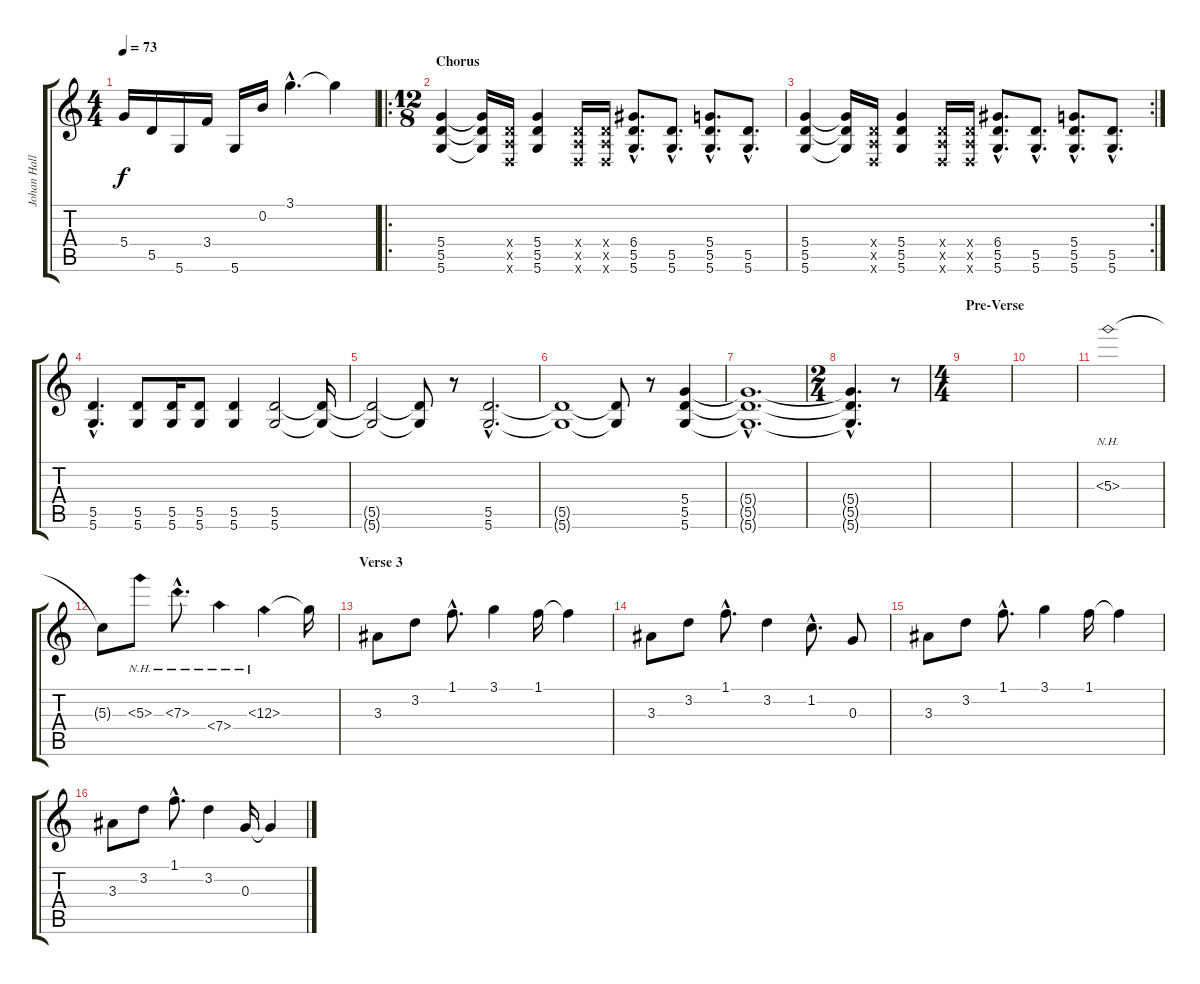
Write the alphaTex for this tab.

\track ("Johan Hallgren" "Johan Hall") {instrument overdrivenguitar}
\staff {score tabs}
\tuning (E4 B3 G3 D3 A2 D2) {hide}
\ts (4 4)
\tempo 73
\clef g2
\ks c
5.4.16{dy f} 5.5.16 5.6.16 3.4.16 5.6.16 0.2.16 3.1{hac}.4{d} 3.1{t}.4 |
\ro
\ts (12 8)
\section ("" "Chorus")
(5.4 5.5 5.6).4{volume 14 instrument distortionguitar} (5.4{t} 5.5{t} 5.6{t}).16 (0.4{x} 0.5{x} 0.6{x}).16 (5.4 5.5 5.6).4 (0.4{x} 0.5{x} 0.6{x}).16 (0.4{x} 0.5{x} 0.6{x}).16 (6.4{hac} 5.5{hac} 5.6{hac}).8{d} (5.5{hac} 5.6{hac}).8{d} (5.4{hac} 5.5{hac} 5.6{hac}).8{d} (5.5{hac} 5.6{hac}).8{d} |
\rc 2
(5.4 5.5 5.6).4 (5.4{t} 5.5{t} 5.6{t}).16 (0.4{x} 0.5{x} 0.6{x}).16 (5.4 5.5 5.6).4 (0.4{x} 0.5{x} 0.6{x}).16 (0.4{x} 0.5{x} 0.6{x}).16 (6.4{hac} 5.5{hac} 5.6{hac}).8{d} (5.5{hac} 5.6{hac}).8{d} (5.4{hac} 5.5{hac} 5.6{hac}).8{d} (5.5{hac} 5.6{hac}).8{d} |
(5.5{hac} 5.6{hac}).4{d} (5.5 5.6).8 (5.5 5.6).16 (5.5 5.6).8 (5.5 5.6).4 (5.5 5.6).2 (5.5{t} 5.6{t}).16 |
(5.5{t} 5.6{t}).2 (5.5{t} 5.6{t}).8 r.8 (5.5{hac} 5.6{hac}).2{d} |
(5.5{t} 5.6{t}).1 (5.5{t} 5.6{t}).8 r.8 (5.4 5.5 5.6).4 |
(5.4{hac t} 5.5{hac t} 5.6{hac t}).1{d} |
\ts (2 4)
(5.4{hac t} 5.5{hac t} 5.6{hac t}).4{d} r.8 |
\ts (4 4)
\section ("" "Pre-Verse")
|
|
5.3{nh}.1{volume 11 instrument electricguitarjazz} |
5.3{t}.8 5.3{nh}.8 7.3{nh hac}.8{d} 7.4{nh}.4 12.3{nh}.4 12.3{t}.16 |
\section ("" "Verse 3")
3.3.8{instrument overdrivenguitar} 3.2.8 1.1{hac}.8{d} 3.1.4 1.1.16 1.1{t}.4 |
3.3.8 3.2.8 1.1{hac}.8{d} 3.2.4 1.2{hac}.8{d} 0.3.8 |
3.3.8 3.2.8 1.1{hac}.8{d} 3.1.4 1.1.16 1.1{t}.4 |
3.3.8 3.2.8 1.1{hac}.8{d} 3.2.4 0.3.16 0.3{t}.4
